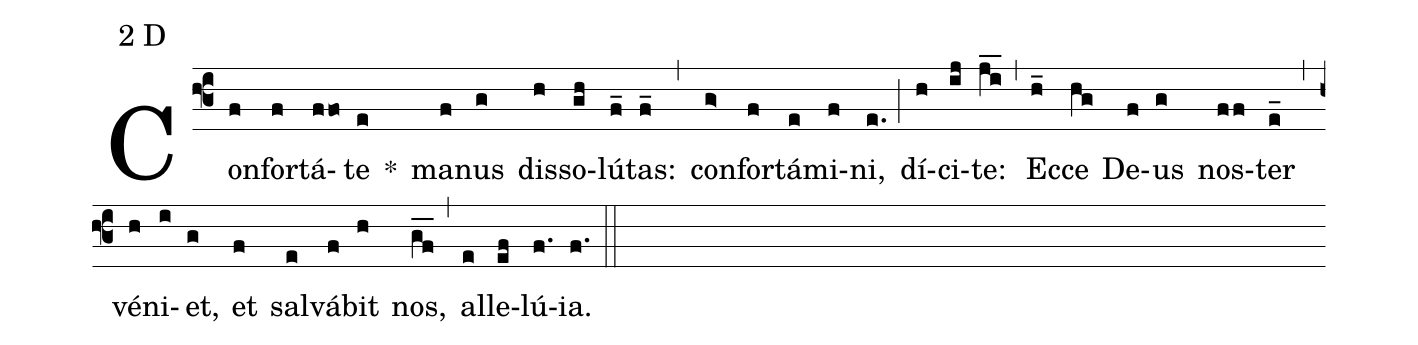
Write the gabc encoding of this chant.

mode:2 D;
%%
(f3) Con(f)for(f)tá(ffo)te(e) *() ma(f)nus(g) dis(h)so(gh)lú(f_)tas:(f_) (,) con(g>)for(f)tá(e)mi(f)ni,(e.) (;) dí(h)ci(ij)te:(ji__) (,) Ec(h_)ce(hg) De(f)us(g) nos(ff)ter(e_) (,) vé(h)ni(i)et,(g) et(f) sal(e)vá(f)bit(h) nos,(gf__) (,) al(e)le(ef)lú(f.)ia.(f.) (::)
